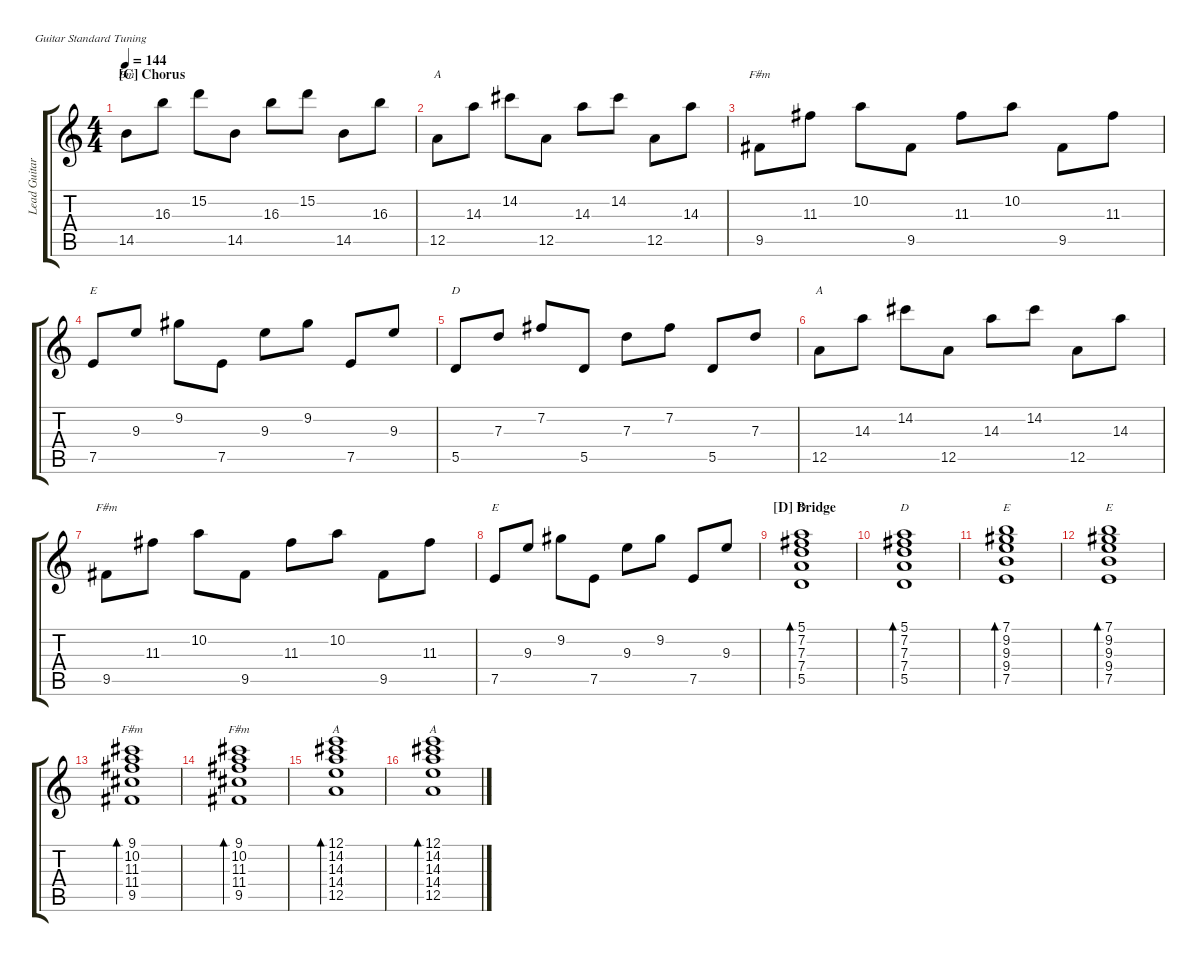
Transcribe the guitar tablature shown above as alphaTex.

\defaultSystemsLayout 4
\hideDynamics
\otherSystemsTrackNameOrientation horizontal
\track ("Lead Guitar" "Lead Guitar") {instrument electricguitarclean}
\staff {score tabs}
\tuning (E4 B3 G3 D3 A2 E2)
\chord ("F#m" 9 10 11 11 9 x) {firstfret 9 showdiagram false showfingering false barre 9}
\chord ("E" 7 9 9 9 7 x) {firstfret 7 showdiagram false showfingering false barre 7}
\chord ("D" 5 7 7 7 5 x) {firstfret 5 showdiagram false showfingering false barre 5}
\chord ("A" 12 14 14 14 12 x) {firstfret 12 showdiagram false showfingering false barre 12}
\chord ("Bm" 14 15 16 16 14 x) {firstfret 14 showdiagram false showfingering false barre 14}
\ts (4 4)
\section ("C" "Chorus")
\tempo 144
\clef g2
\ks c
14.5.8{ch "Bm" dy mf beam Down} 16.3.8{beam Down} 15.2.8{beam Down} 14.5.8{beam Down} 16.3.8{beam Down} 15.2.8{beam Down} 14.5.8{beam Down} 16.3.8{beam Down} |
12.5.8{ch "A" beam Down} 14.3.8{beam Down} 14.2{acc #}.8{beam Down} 12.5.8{beam Down} 14.3.8{beam Down} 14.2{acc #}.8{beam Down} 12.5.8{beam Down} 14.3.8{beam Down} |
9.5{acc #}.8{ch "F#m" beam Down} 11.3{acc #}.8{beam Down} 10.2.8{beam Down} 9.5{acc #}.8{beam Down} 11.3{acc #}.8{beam Down} 10.2.8{beam Down} 9.5{acc #}.8{beam Down} 11.3{acc #}.8{beam Down} |
7.5.8{ch "E" beam Up} 9.3.8{beam Up} 9.2{acc #}.8{beam Down} 7.5.8{beam Down} 9.3.8{beam Down} 9.2{acc #}.8{beam Down} 7.5.8{beam Up} 9.3.8{beam Up} |
5.5.8{ch "D" beam Up} 7.3.8{beam Up} 7.2{acc #}.8{beam Up} 5.5.8{beam Up} 7.3.8{beam Down} 7.2{acc #}.8{beam Down} 5.5.8{beam Up} 7.3.8{beam Up} |
12.5.8{ch "A" beam Down} 14.3.8{beam Down} 14.2{acc #}.8{beam Down} 12.5.8{beam Down} 14.3.8{beam Down} 14.2{acc #}.8{beam Down} 12.5.8{beam Down} 14.3.8{beam Down} |
9.5{acc #}.8{ch "F#m" beam Down} 11.3{acc #}.8{beam Down} 10.2.8{beam Down} 9.5{acc #}.8{beam Down} 11.3{acc #}.8{beam Down} 10.2.8{beam Down} 9.5{acc #}.8{beam Down} 11.3{acc #}.8{beam Down} |
7.5.8{ch "E" beam Up} 9.3.8{beam Up} 9.2{acc #}.8{beam Down} 7.5.8{beam Down} 9.3.8{beam Down} 9.2{acc #}.8{beam Down} 7.5.8{beam Up} 9.3.8{beam Up} |
\section ("D" "Bridge")
(5.1 7.2{acc #} 7.3 7.4 5.5).1{bd 475 ch "D" beam Down} |
(5.1 7.2{acc #} 7.3 7.4 5.5).1{bd 475 ch "D" beam Down} |
(7.5 9.4 9.3 9.2{acc #} 7.1).1{bd 476 ch "E" beam Down} |
(7.5 9.4 9.3 9.2{acc #} 7.1).1{bd 476 ch "E" beam Down} |
(9.5{acc #} 11.4{acc #} 11.3{acc #} 10.2 9.1{acc #}).1{bd 473 ch "F#m" beam Down} |
(9.5{acc #} 11.4{acc #} 11.3{acc #} 10.2 9.1{acc #}).1{bd 473 ch "F#m" beam Down} |
(12.5 14.4 14.3 14.2{acc #} 12.1).1{bd 474 ch "A" beam Down} |
(12.5 14.4 14.3 14.2{acc #} 12.1).1{bd 474 ch "A" beam Down}
